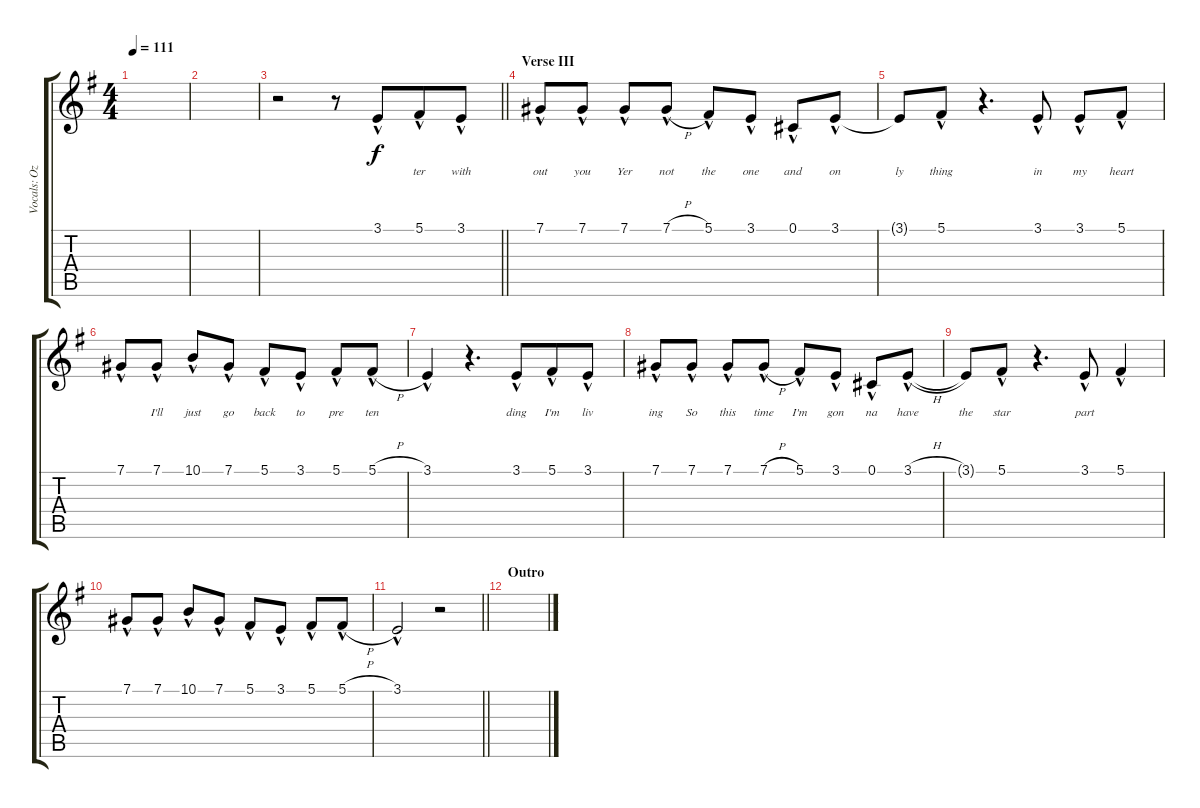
\track ("Vocals: Ozzy" "Vocals: Oz") {instrument lead2sawtooth}
\staff {score tabs}
\tuning (Db4 Ab3 E3 B2 Gb2 Db2) {hide}
\ts (4 4)
\tempo 111
\clef g2
\ks g
|
|
\barLineRight lightlight
r.2 r.8 3.1{hac}.8{lyrics (0 "") lyrics (1 "") lyrics (2 "") lyrics (3 "") lyrics (4 "") beam merge} 5.1{hac}.8{lyrics (0 "ter") lyrics (1 "") lyrics (2 "") lyrics (3 "") lyrics (4 "")} 3.1{hac}.8{lyrics (0 "with") lyrics (1 "") lyrics (2 "") lyrics (3 "") lyrics (4 "")} |
\section ("" "Verse III")
7.1{hac}.8{lyrics (0 "out") lyrics (1 "") lyrics (2 "") lyrics (3 "") lyrics (4 "")} 7.1{hac}.8{lyrics (0 "you") lyrics (1 "") lyrics (2 "") lyrics (3 "") lyrics (4 "")} 7.1{hac}.8{lyrics (0 "Yer") lyrics (1 "") lyrics (2 "") lyrics (3 "") lyrics (4 "")} 7.1{h hac}.8{lyrics (0 "not") lyrics (1 "") lyrics (2 "") lyrics (3 "") lyrics (4 "")} 5.1{hac}.8{lyrics (0 "the") lyrics (1 "") lyrics (2 "") lyrics (3 "") lyrics (4 "")} 3.1{hac}.8{lyrics (0 "one") lyrics (1 "") lyrics (2 "") lyrics (3 "") lyrics (4 "")} 0.1{hac}.8{lyrics (0 "and") lyrics (1 "") lyrics (2 "") lyrics (3 "") lyrics (4 "")} 3.1{hac}.8{lyrics (0 "on") lyrics (1 "") lyrics (2 "") lyrics (3 "") lyrics (4 "")} |
3.1{t}.8{lyrics (0 "ly") lyrics (1 "") lyrics (2 "") lyrics (3 "") lyrics (4 "")} 5.1{hac}.8{lyrics (0 "thing") lyrics (1 "") lyrics (2 "") lyrics (3 "") lyrics (4 "")} r.4{d} 3.1{hac}.8{lyrics (0 "in") lyrics (1 "") lyrics (2 "") lyrics (3 "") lyrics (4 "")} 3.1{hac}.8{lyrics (0 "my") lyrics (1 "") lyrics (2 "") lyrics (3 "") lyrics (4 "")} 5.1{hac}.8{lyrics (0 "heart") lyrics (1 "") lyrics (2 "") lyrics (3 "") lyrics (4 "")} |
7.1{hac}.8{lyrics (0 "") lyrics (1 "") lyrics (2 "") lyrics (3 "") lyrics (4 "")} 7.1{hac}.8{lyrics (0 "I'll") lyrics (1 "") lyrics (2 "") lyrics (3 "") lyrics (4 "")} 10.1{hac}.8{lyrics (0 "just") lyrics (1 "") lyrics (2 "") lyrics (3 "") lyrics (4 "")} 7.1{hac}.8{lyrics (0 "go") lyrics (1 "") lyrics (2 "") lyrics (3 "") lyrics (4 "")} 5.1{hac}.8{lyrics (0 "back") lyrics (1 "") lyrics (2 "") lyrics (3 "") lyrics (4 "")} 3.1{hac}.8{lyrics (0 "to") lyrics (1 "") lyrics (2 "") lyrics (3 "") lyrics (4 "")} 5.1{hac}.8{lyrics (0 "pre") lyrics (1 "") lyrics (2 "") lyrics (3 "") lyrics (4 "")} 5.1{h hac}.8{lyrics (0 "ten") lyrics (1 "") lyrics (2 "") lyrics (3 "") lyrics (4 "")} |
3.1{hac}.4{lyrics (0 "") lyrics (1 "") lyrics (2 "") lyrics (3 "") lyrics (4 "")} r.4{d} 3.1{hac}.8{lyrics (0 "ding") lyrics (1 "") lyrics (2 "") lyrics (3 "") lyrics (4 "") beam merge} 5.1{hac}.8{lyrics (0 "I'm") lyrics (1 "") lyrics (2 "") lyrics (3 "") lyrics (4 "")} 3.1{hac}.8{lyrics (0 "liv") lyrics (1 "") lyrics (2 "") lyrics (3 "") lyrics (4 "")} |
7.1{hac}.8{lyrics (0 "ing") lyrics (1 "") lyrics (2 "") lyrics (3 "") lyrics (4 "")} 7.1{hac}.8{lyrics (0 "So") lyrics (1 "") lyrics (2 "") lyrics (3 "") lyrics (4 "")} 7.1{hac}.8{lyrics (0 "this") lyrics (1 "") lyrics (2 "") lyrics (3 "") lyrics (4 "")} 7.1{h hac}.8{lyrics (0 "time") lyrics (1 "") lyrics (2 "") lyrics (3 "") lyrics (4 "")} 5.1{hac}.8{lyrics (0 "I'm") lyrics (1 "") lyrics (2 "") lyrics (3 "") lyrics (4 "")} 3.1{hac}.8{lyrics (0 "gon") lyrics (1 "") lyrics (2 "") lyrics (3 "") lyrics (4 "")} 0.1{hac}.8{lyrics (0 "na") lyrics (1 "") lyrics (2 "") lyrics (3 "") lyrics (4 "")} 3.1{h hac}.8{lyrics (0 "have") lyrics (1 "") lyrics (2 "") lyrics (3 "") lyrics (4 "")} |
3.1{t}.8{lyrics (0 "the") lyrics (1 "") lyrics (2 "") lyrics (3 "") lyrics (4 "")} 5.1{hac}.8{lyrics (0 "star") lyrics (1 "") lyrics (2 "") lyrics (3 "") lyrics (4 "")} r.4{d} 3.1{hac}.8{lyrics (0 "part") lyrics (1 "") lyrics (2 "") lyrics (3 "") lyrics (4 "")} 5.1{hac}.4{lyrics (0 "") lyrics (1 "") lyrics (2 "") lyrics (3 "") lyrics (4 "")} |
7.1{hac}.8 7.1{hac}.8 10.1{hac}.8 7.1{hac}.8 5.1{hac}.8 3.1{hac}.8 5.1{hac}.8 5.1{h hac}.8 |
\barLineRight lightlight
3.1{hac}.2 r.2 |
\section ("" "Outro")
